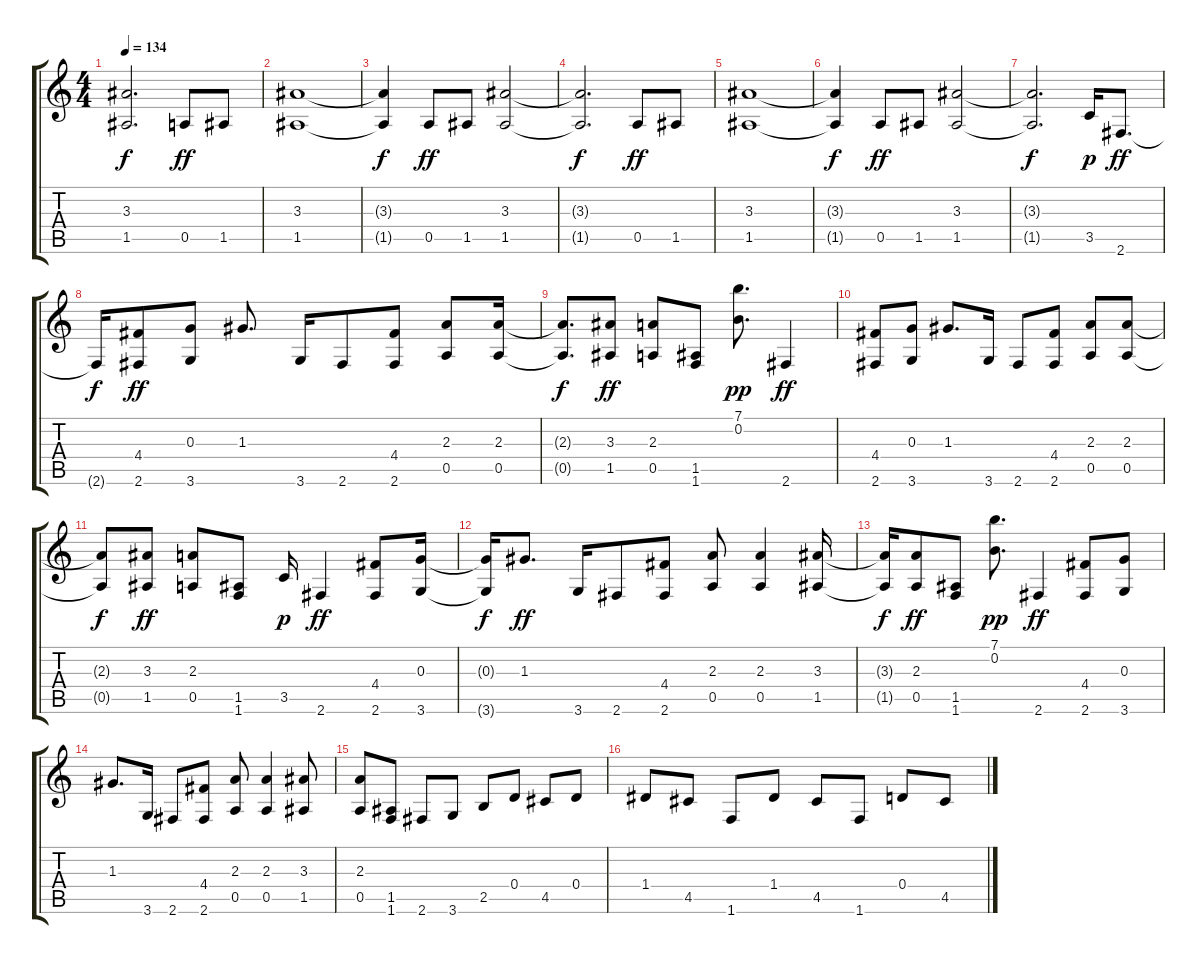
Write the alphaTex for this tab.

\track "" {instrument distortionguitar}
\staff {score tabs}
\tuning (E4 B3 G3 D3 A2 E2) {hide}
\ts (4 4)
\tempo 134
\clef g2
\ks c
(3.3{t} 1.5{t}).2{d dy f} 0.5.8{dy ff} 1.5.8 |
(3.3 1.5).1 |
(3.3{t} 1.5{t}).4{dy f} 0.5.8{dy ff} 1.5.8 (3.3 1.5).2 |
(3.3{t} 1.5{t}).2{d dy f} 0.5.8{dy ff} 1.5.8 |
(3.3 1.5).1 |
(3.3{t} 1.5{t}).4{dy f} 0.5.8{dy ff} 1.5.8 (3.3 1.5).2 |
(3.3{t} 1.5{t}).2{d dy f} 3.5.16{dy p} 2.6.8{d dy ff} |
2.6{t}.16{dy f} (4.4 2.6).8{dy ff} (0.3 3.6).8 1.3.8{d} 3.6.16 2.6.8 (4.4 2.6).8 (2.3 0.5).8 (2.3 0.5).16 |
(2.3{t} 0.5{t}).8{d dy f} (3.3 1.5).8{dy ff} (2.3 0.5).8 (1.5 1.6).8 (7.1 0.2).8{d dy pp} 2.6.4{dy ff} |
(4.4 2.6).8 (0.3 3.6).8 1.3.8{d} 3.6.16 2.6.8 (4.4 2.6).8 (2.3 0.5).8 (2.3 0.5).8 |
(2.3{t} 0.5{t}).8{dy f} (3.3 1.5).8{dy ff} (2.3 0.5).8 (1.5 1.6).8 3.5.16{dy p} 2.6.4{dy ff} (4.4 2.6).8 (0.3 3.6).16 |
(0.3{t} 3.6{t}).16{dy f} 1.3.8{d dy ff} 3.6.16 2.6.8 (4.4 2.6).8 (2.3 0.5).8 (2.3 0.5).4 (3.3 1.5).16 |
(3.3{t} 1.5{t}).16{dy f} (2.3 0.5).8{dy ff} (1.5 1.6).8 (7.1 0.2).8{d dy pp} 2.6.4{dy ff} (4.4 2.6).8 (0.3 3.6).8 |
1.3.8{d} 3.6.16 2.6.8 (4.4 2.6).8 (2.3 0.5).8 (2.3 0.5).4 (3.3 1.5).8 |
(2.3 0.5).8 (1.5 1.6).8 2.6.8 3.6.8 2.5.8 0.4.8 4.5.8 0.4.8 |
1.4.8 4.5.8 1.6.8 1.4.8 4.5.8 1.6.8 0.4.8 4.5.8
